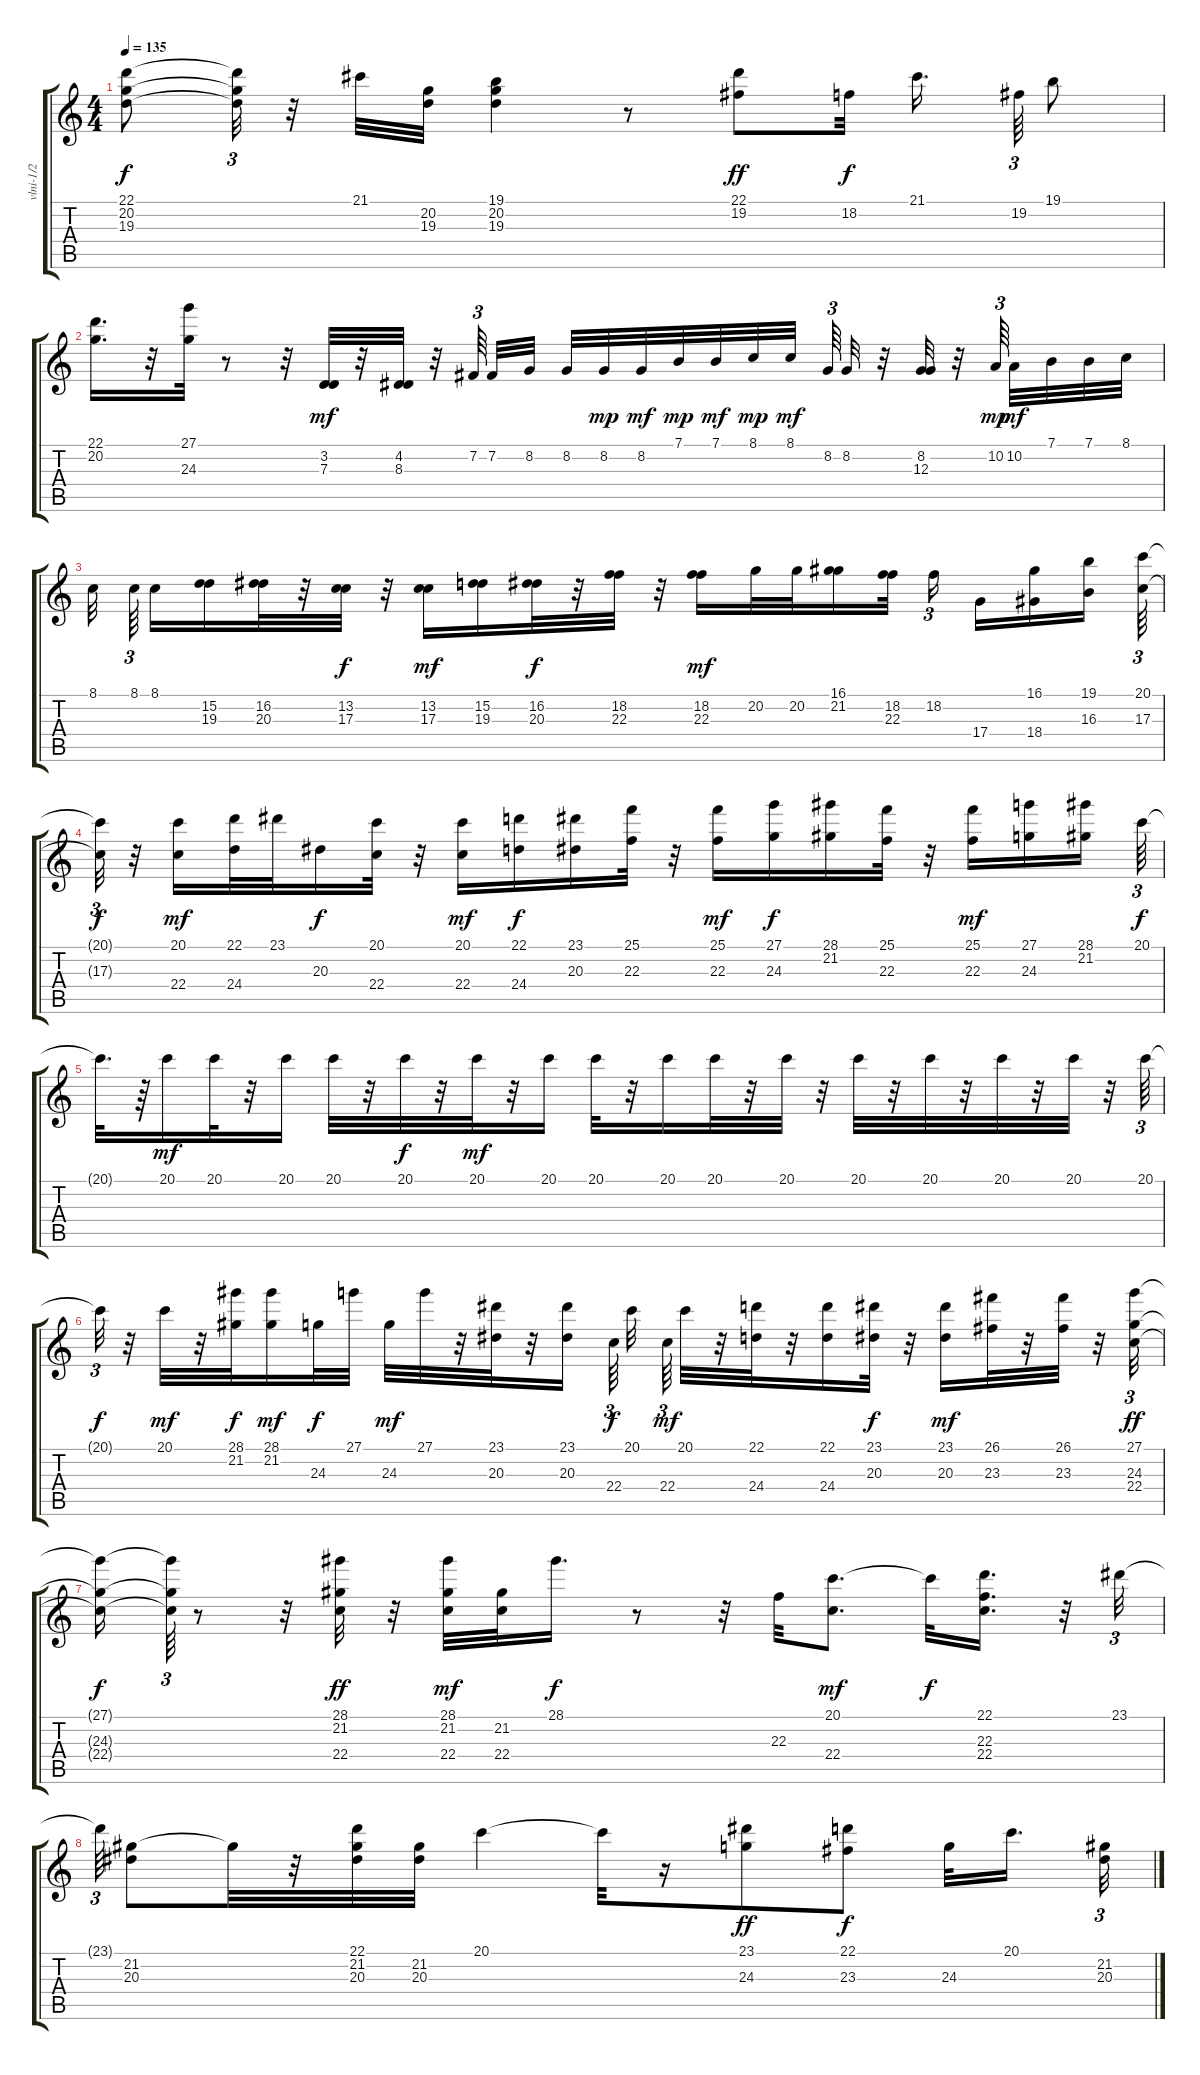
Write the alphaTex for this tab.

\track ("vlni-1/2" "vlni-1/2") {instrument stringensemble2}
\staff {score tabs}
\tuning (E4 B3 G3 D3 A2 E2) {hide}
\ts (4 4)
\tempo 135
\clef g2
\ks c
(22.1{t} 20.2{t} 19.3{t}).8{dy f} (22.1{t} 20.2{t} 19.3{t}).32{tu (3 2)} r.32 21.1.32 (20.2 19.3).32 (19.1 20.2 19.3).4 r.8 (22.1 19.2).8{dy ff} 18.2.32{dy f} 21.1.16{d beam splitsecondary} 19.2.64{tu (3 2)} 19.1.8 |
(22.1 20.2).16{d} r.32 (27.1 24.3).32 r.8 r.32 (3.2 7.3).32{dy mf} r.32 (4.2 8.3).32 r.32 7.2.64{tu (3 2) beam splitsecondary} 7.2.32 8.2.32 8.2.32 8.2.32{dy mp} 8.2.32{dy mf} 7.1.32{dy mp} 7.1.32{dy mf} 8.1.32{dy mp} 8.1.32{dy mf beam splitsecondary} 8.2.64{tu (3 2)} 8.2.32 r.32 (8.2 12.3).32 r.32 10.2.64{tu (3 2) dy mp beam splitsecondary} 10.2.32{dy mf} 7.1.32 7.1.32 8.1.32 |
8.1.32{beam splitsecondary} 8.1.64{tu (3 2) beam splitsecondary} 8.1.16 (15.2 19.3).16 (16.2 20.3).32 r.32 (13.2 17.3).32{dy f} r.32 (13.2 17.3).16{dy mf} (15.2 19.3).16 (16.2 20.3).32{dy f} r.32 (18.2 22.3).32 r.32 (18.2 22.3).16{dy mf} 20.2.32 20.2.32 (16.1 21.2).16 (18.2 22.3).32 18.2.16{tu (3 2) beam splitsecondary} 17.4.16 (16.1 18.4).16 (19.1 16.3).16{beam splitsecondary} (20.1 17.3).64{tu (3 2)} |
(20.1{t} 17.3{t}).32{tu (3 2) dy f} r.32 (20.1 22.4).16{dy mf} (22.1 24.4).32 23.1.32 20.3.16{dy f} (20.1 22.4).32 r.32 (20.1 22.4).16{dy mf} (22.1 24.4).16{dy f} (23.1 20.3).16 (25.1 22.3).32 r.32 (25.1 22.3).16{dy mf} (27.1 24.3).16{dy f} (28.1 21.2).16 (25.1 22.3).32 r.32 (25.1 22.3).16{dy mf} (27.1 24.3).16 (28.1 21.2).16{beam splitsecondary} 20.1.64{tu (3 2) dy f} |
20.1{t}.32{d} r.64 20.1.16{dy mf} 20.1.32 r.32 20.1.16 20.1.32 r.32 20.1.32{dy f} r.32 20.1.32{dy mf} r.32 20.1.16 20.1.32 r.32 20.1.16 20.1.32 r.32 20.1.32 r.32 20.1.32 r.32 20.1.32 r.32 20.1.32 r.32 20.1.32 r.32 20.1.64{tu (3 2)} |
20.1{t}.32{tu (3 2) dy f} r.32 20.1.32{dy mf} r.32 (28.1 21.2).32{dy f} (28.1 21.2).16{dy mf} 24.3.32{dy f} 27.1.32 24.3.32{dy mf} 27.1.32 r.32 (23.1 20.3).32 r.32 (23.1 20.3).16 22.4.64{tu (3 2) dy f} 20.1.32{beam splitsecondary} 22.4.64{tu (3 2) dy mf} 20.1.32 r.32 (22.1 24.4).32 r.32 (22.1 24.4).16 (23.1 20.3).32{dy f} r.32 (23.1 20.3).16{dy mf} (26.1 23.3).32 r.32 (26.1 23.3).32 r.32 (27.1 24.3 22.4).32{tu (3 2) dy ff} |
(27.1{t} 24.3{t} 22.4{t}).16{dy f} (27.1{t} 24.3{t} 22.4{t}).64{tu (3 2)} r.8 r.32 (28.1 21.2 22.4).32{dy ff} r.32 (28.1 21.2 22.4).32{dy mf} (21.2 22.4).32 28.1.16{d dy f} r.8 r.32 22.3.32 (20.1 22.4).8{d dy mf} 20.1{t}.32{dy f} (22.1 22.3 22.4).16{d} r.32 23.1.32{tu (3 2)} |
23.1{t}.64{tu (3 2)} (21.2 20.3).8 21.2{t}.32 r.32 (22.1 21.2 20.3).32 (21.2 20.3).32 20.1.4 20.1{t}.32 r.16 (23.1 24.3).8{dy ff} (22.1 23.3).8{dy f} 24.3.32 20.1.16{d beam splitsecondary} (21.2 20.3).32{tu (3 2)}
